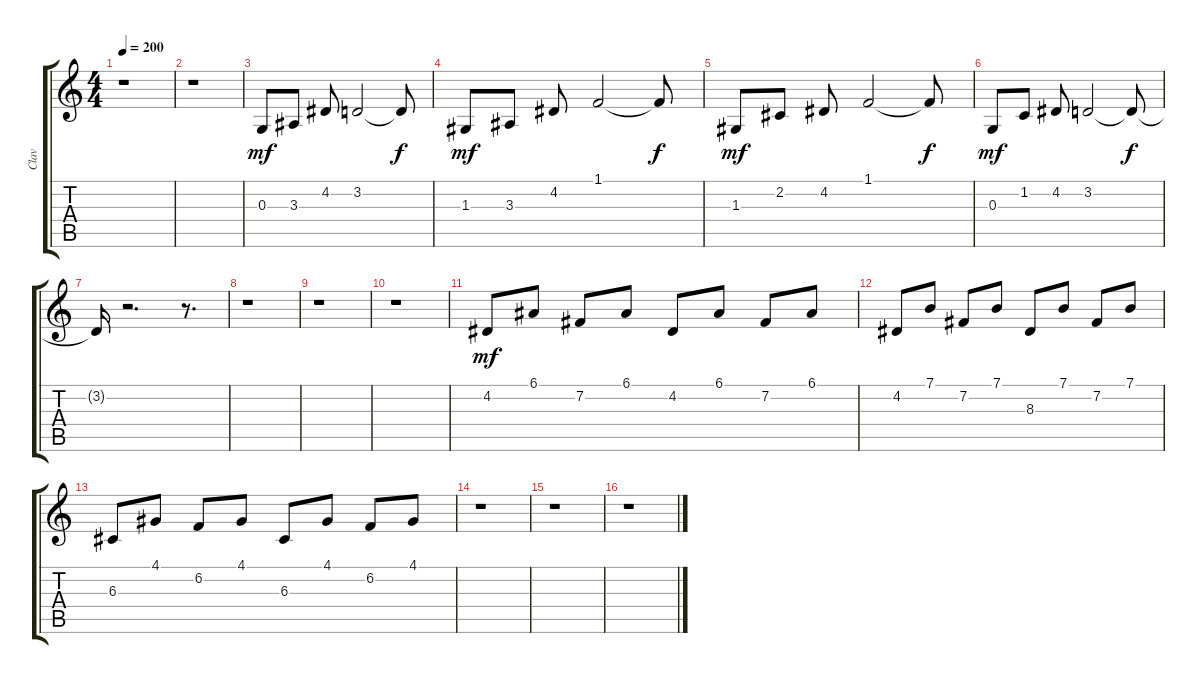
\track ("Clav" "Clav") {instrument vibraphone}
\staff {score tabs}
\tuning (E4 B3 G3 D3 A2 E2) {hide}
\ts (4 4)
\tempo 200
\clef g2
\ks c
r.1{dy f} |
r.1 |
0.3.8{dy mf} 3.3.8 4.2.8 3.2.2 3.2{t}.8{dy f} |
1.3.8{dy mf} 3.3.8 4.2.8 1.1.2 1.1{t}.8{dy f} |
1.3.8{dy mf} 2.2.8 4.2.8 1.1.2 1.1{t}.8{dy f} |
0.3.8{dy mf} 1.2.8 4.2.8 3.2.2 3.2{t}.8{dy f} |
3.2{t}.16 r.2{d} r.8{d} |
r.1 |
r.1 |
r.1 |
4.2.8{dy mf} 6.1.8 7.2.8 6.1.8 4.2.8 6.1.8 7.2.8 6.1.8 |
4.2.8 7.1.8 7.2.8 7.1.8 8.3.8 7.1.8 7.2.8 7.1.8 |
6.3.8 4.1.8 6.2.8 4.1.8 6.3.8 4.1.8 6.2.8 4.1.8 |
r.1 |
r.1 |
r.1
